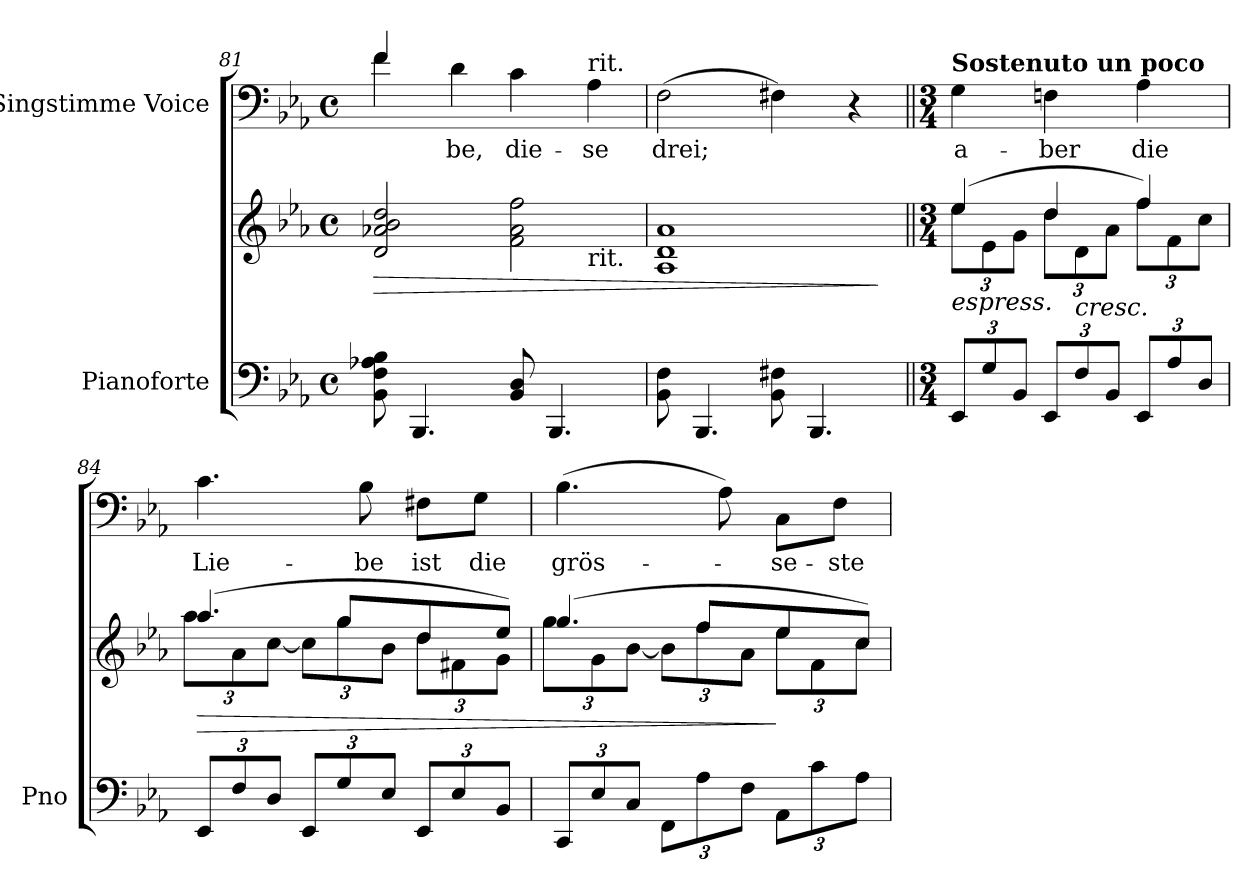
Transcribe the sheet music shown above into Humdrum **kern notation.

**kern	**kern	**dynam	**kern	**text
*part2	*part2	*part2	*part1	*part1
*staff3	*staff2	*staff2/3	*staff1	*staff1
*I"Pianoforte	*	*	*I"Singstimme Voice	*
*I'Pno	*	*	*	*
!!LO:PB:g=z
*clefF4	*clefG2	*	*clefF4	*
*k[b-e-a-]	*k[b-e-a-]	*	*k[b-e-a-]	*
*M4/4	*M4/4	*	*M4/4	*
*met(c)	*met(c)	*	*met(c)	*
=81	=81	=81	=81	=81
!	!	!LO:HP:b	!	!
*	*^	*	*^	*
8BB-\ 8F\ 8A-X\ 8B-\	2d/ 2a-X/ 2b-/ 2dd/	2.ryy	>	4f/	4f\	.
4.BBB-/	.	.	.	.	.	.
!	!	!	!	!	!	!LO:LY:b
.	.	.	.	4d\	2.ryy	-be,
!	!	!	!	!	!	!LO:LY:b
8BB-/ 8D/	2f\ 2a-\ 2ff\	.	.	4c\	.	die-
4.BBB-/	.	.	.	.	.	.
!	!	!	!	!LO:TX:a:t=rit.	!	!
!	!	!LO:TX:b:t=rit.	!	!	!	!
!	!	!	!	!	!	!LO:LY:b
.	.	4ryy	.	4A-\	.	-se
*	*	*	*	*v	*v	*
=82	=82	=82	=82	=82	=82
!	!	!	!	!	!LO:LY:b
*	*v	*v	*	*	*
8BB-\ 8F\	1A- 1d 1a-	.	(2F\	drei;
4.BBB-/	.	.	.	.
8BB-\ 8F#X\	.	.	4F#X\)	.
4.BBB-/	.	.	.	.
.	.	.	4r	.
.	.	]	.	.
=83||	=83||	=83||	=83||	=83||
*M3/4	*M3/4	*	*M3/4	*
*	*^	*	*	*
*Xbrackettup	*	*Xbrackettup	*	*	*
!	!	!	!	!LO:TX:a:B:t=Sostenuto un poco	!
!	!LO:TX:b:i:t=espress.	!	!	!	!
!	!	!	!	!	!LO:LY:b
12EE-/L	(4ee-/	12ee-\L	.	4G\	a-
12G/	.	12e-\	.	.	.
12BB-/J	.	12g\J	.	.	.
!	!	!	!	!	!LO:LY:b
12EE-/L	4dd/	12dd\L	.	4Fn\	-ber
!	!	!	!LO:HP:b	!	!
12F/	.	12d\	<	.	.
12BB-/J	.	12a-\J	.	.	.
!	!	!	!	!	!LO:LY:b
12EE-/L	4ff/)	12ff\L	.	4A-\	die
12A-/	.	12f\	.	.	.
12D/J	.	12cc\J	.	.	.
=84	=84	=84	=84	=84	=84
*	*Xtuplet	*	*	*	*
!	!	!	!LO:HP:b	!	!
*	*	*tuplet	*	*	*
!	!	!	!	!	!LO:LY:b
12EE-/L	(6.aa-/	12aa-\L	>	4.c\	Lie-
12F/	.	12a-\	.	.	.
12D/J	.	[>12cc\J	.	.	.
12EE-/L	12ryy	12cc\L]	.	.	.
12G/	12gg/L	12gg\	.	.	.
!	!	!	!	!	!LO:LY:b
.	.	.	.	8B-\	-be
12E-/J	12ryy	12b-\J	.	.	.
*	*Xtuplet	*tuplet	*	*	*
!	!	!	!	!	!LO:LY:b
12EE-/L	12dd/	12dd\L	[	8F#X\L	ist
12E-/	12ryy	12f#X\	.	.	.
!	!	!	!	!	!LO:LY:b
.	.	.	.	8G\J	die
12BB-/J	12ee-/J)	12g\J	.	.	.
!!LO:LB:g=z
=85	=85	=85	=85	=85	=85
*	*Xtuplet	*tuplet	*	*	*
!	!	!	!	!	!LO:LY:b
12CC/L	(6.gg/	12gg\L	.	(4.B-\	grös-
12E-/	.	12g\	.	.	.
12C/J	.	[>12b-\J	.	.	.
12FF\L	12ryy	12b-\L]	.	.	.
12A-\	12ff/L	12ff\	.	.	.
.	.	.	.	8A-\)	.
12F\J	12ryy	12a-\J	.	.	.
*	*Xtuplet	*tuplet	*	*	*
!	!	!	!	!	!LO:LY:b
12AA-\L	12ee-/	12ee-\L	]	8C\L	-se-
12c\	12ryy	12f\	.	.	.
!	!	!	!	!	!LO:LY:b
.	.	.	.	8F\J	-ste
12A-\J	12cc/J)	12cc\J	.	.	.
*	*v	*v	*	*	*
=	=	=	=	=
*-	*-	*-	*-	*-
